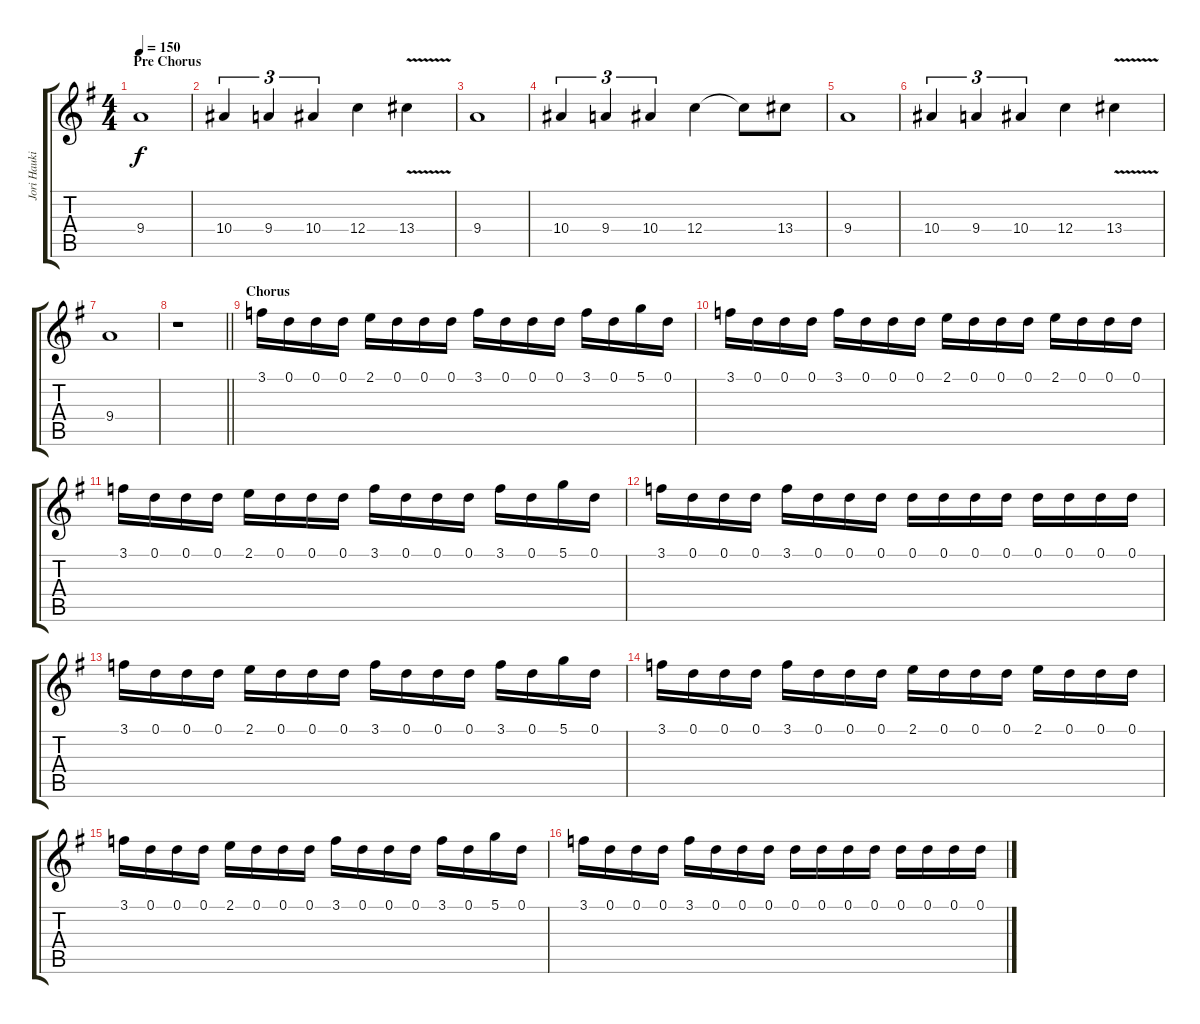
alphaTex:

\track ("Jori Haukio (lead guitar)" "Jori Hauki") {instrument overdrivenguitar}
\staff {score tabs}
\tuning (D4 A3 F3 C3 G2 D2) {hide}
\ts (4 4)
\section ("" "Pre Chorus")
\tempo 150
\clef g2
\ks eminor
9.4.1{dy f} |
10.4.4{tu (3 2)} 9.4.4{tu (3 2)} 10.4.4{tu (3 2)} 12.4.4 13.4{v}.4 |
9.4.1 |
10.4.4{tu (3 2)} 9.4.4{tu (3 2)} 10.4.4{tu (3 2)} 12.4.4 12.4{t}.8 13.4.8 |
9.4.1 |
10.4.4{tu (3 2)} 9.4.4{tu (3 2)} 10.4.4{tu (3 2)} 12.4.4 13.4{v}.4 |
9.4.1 |
\barLineRight lightlight
r.1 |
\section ("" "Chorus")
3.1.16 0.1.16 0.1.16 0.1.16 2.1.16 0.1.16 0.1.16 0.1.16 3.1.16 0.1.16 0.1.16 0.1.16 3.1.16 0.1.16 5.1.16 0.1.16 |
3.1.16 0.1.16 0.1.16 0.1.16 3.1.16 0.1.16 0.1.16 0.1.16 2.1.16 0.1.16 0.1.16 0.1.16 2.1.16 0.1.16 0.1.16 0.1.16 |
3.1.16 0.1.16 0.1.16 0.1.16 2.1.16 0.1.16 0.1.16 0.1.16 3.1.16 0.1.16 0.1.16 0.1.16 3.1.16 0.1.16 5.1.16 0.1.16 |
3.1.16 0.1.16 0.1.16 0.1.16 3.1.16 0.1.16 0.1.16 0.1.16 0.1.16 0.1.16 0.1.16 0.1.16 0.1.16 0.1.16 0.1.16 0.1.16 |
3.1.16 0.1.16 0.1.16 0.1.16 2.1.16 0.1.16 0.1.16 0.1.16 3.1.16 0.1.16 0.1.16 0.1.16 3.1.16 0.1.16 5.1.16 0.1.16 |
3.1.16 0.1.16 0.1.16 0.1.16 3.1.16 0.1.16 0.1.16 0.1.16 2.1.16 0.1.16 0.1.16 0.1.16 2.1.16 0.1.16 0.1.16 0.1.16 |
3.1.16 0.1.16 0.1.16 0.1.16 2.1.16 0.1.16 0.1.16 0.1.16 3.1.16 0.1.16 0.1.16 0.1.16 3.1.16 0.1.16 5.1.16 0.1.16 |
3.1.16 0.1.16 0.1.16 0.1.16 3.1.16 0.1.16 0.1.16 0.1.16 0.1.16 0.1.16 0.1.16 0.1.16 0.1.16 0.1.16 0.1.16 0.1.16
